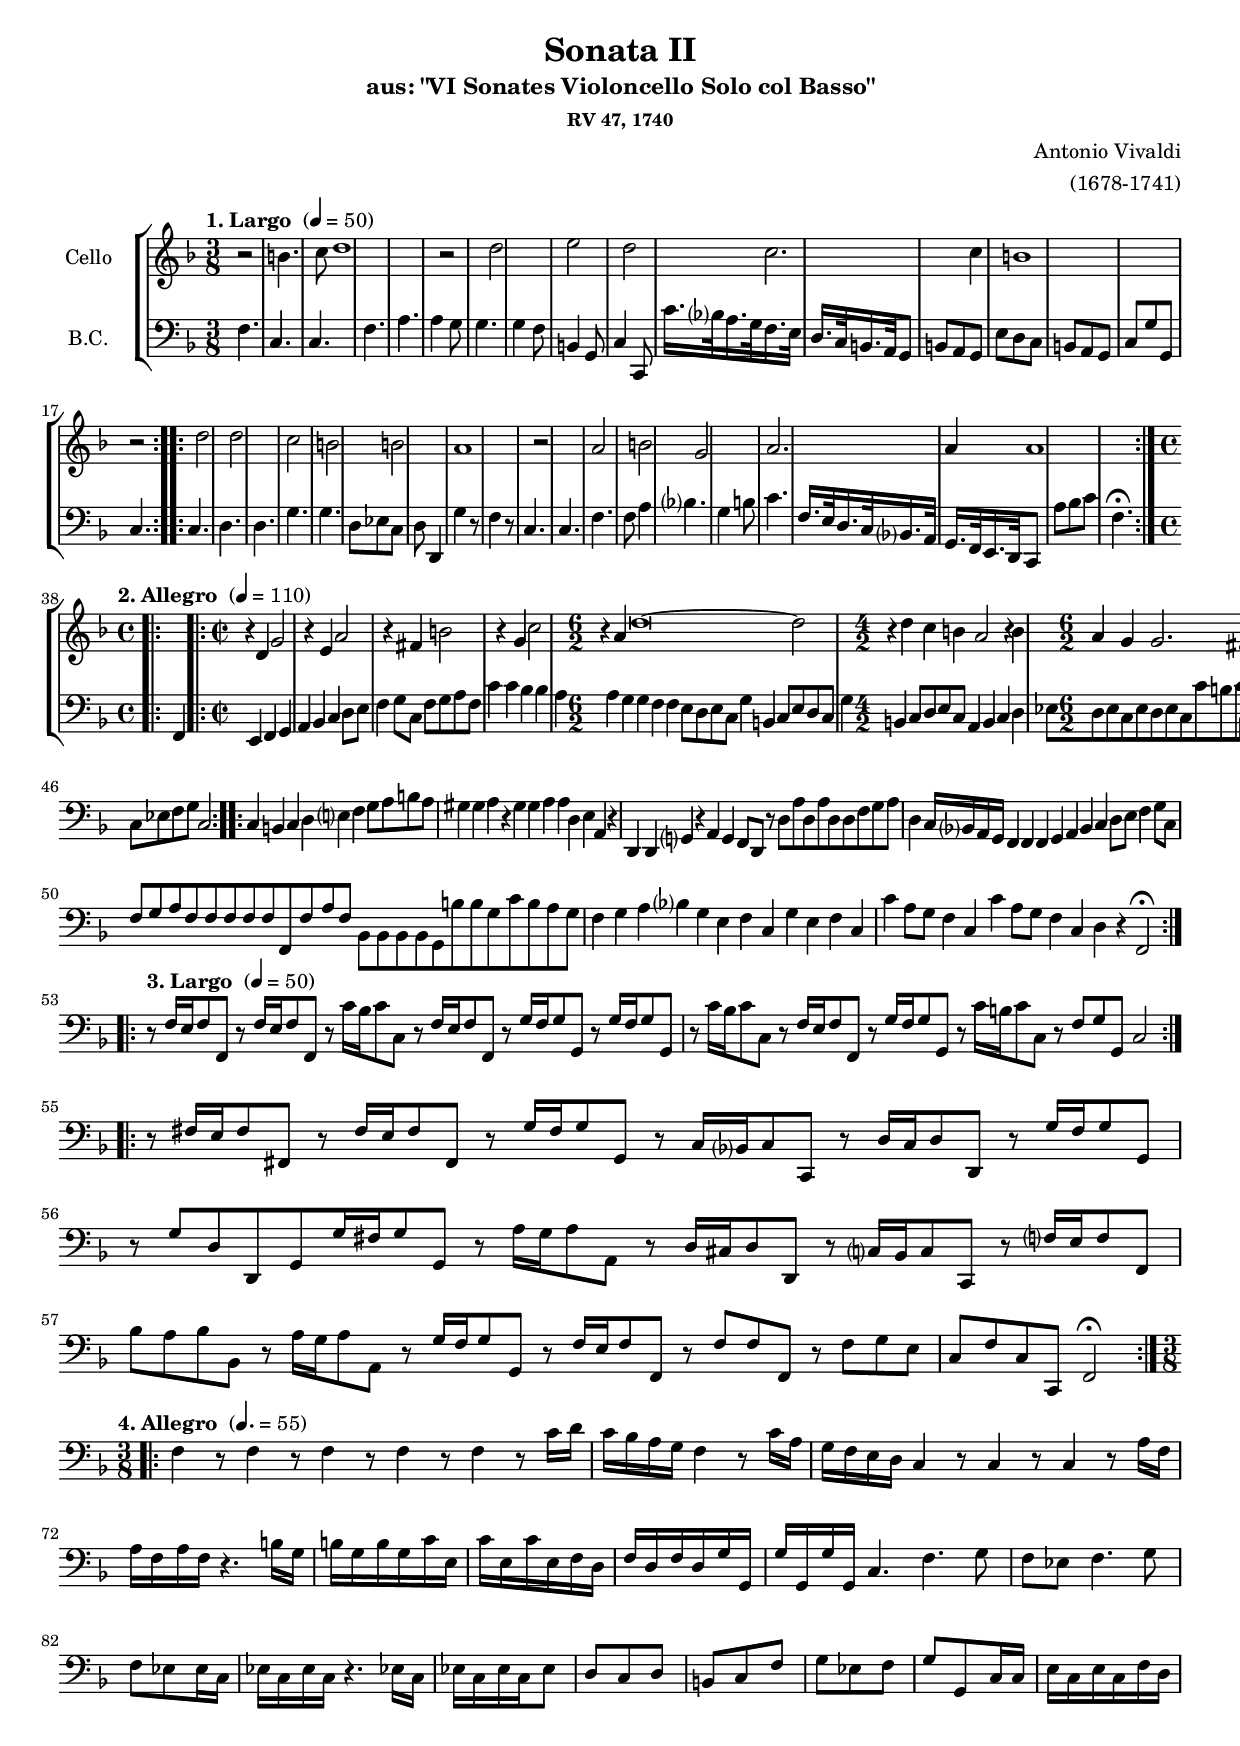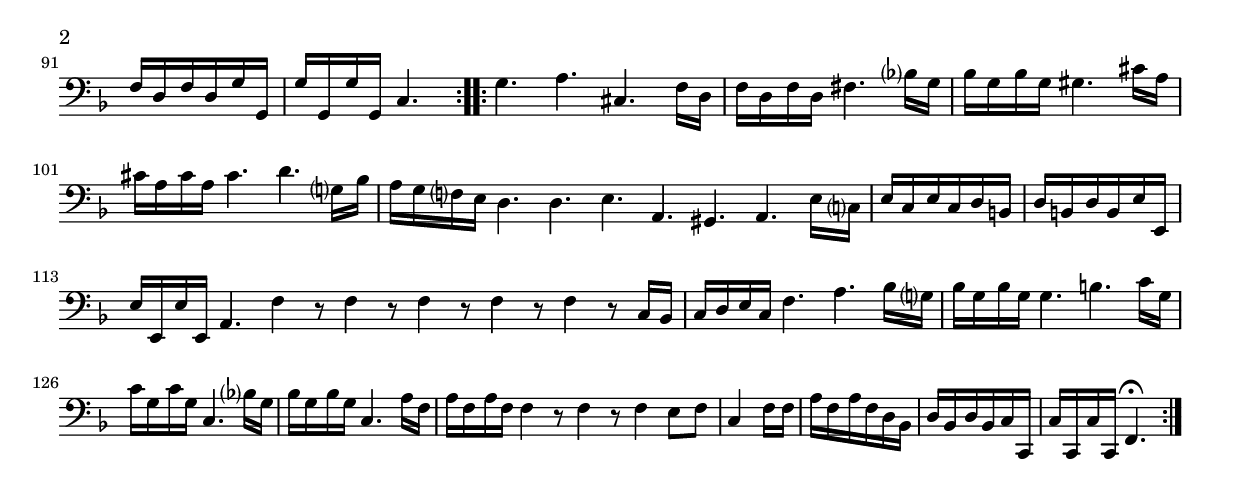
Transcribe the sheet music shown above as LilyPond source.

\version "2.14.2"
\include "deutsch.ly"

#(set-global-staff-size 17.75)

\header {
  title = "Sonata II"
  subtitle = "aus: \"VI Sonates Violoncello Solo col Basso\""
  subsubtitle = "RV 47, 1740"
  composer = "Antonio Vivaldi"
  arranger = "(1678-1741)"
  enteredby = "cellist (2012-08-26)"
}

voiceconsts = {
 \key f \major
  \clef "bass"
% \numericTimeSignature
 \compressFullBarRests
}

mihi = "clarinet"
%minstr = "accordion"
milo = "bassoon"
mibc = "harpsichord"

moral = \markup \italic "molto rall."

introa = { \tempo "1. Largo " 4=50  \time 3/8 }
introb = { \break \tempo "2. Allegro " 4=110 \time 4/4 }
introc = { \break \tempo "3. Largo " 4=50 }
introd = { \break \tempo "4. Allegro " 4.=55 \time 3/8 }

\include "v1.ily"
\include "v2.ily"


music = \new StaffGroup <<
          \new Staff {
	    \set Staff.midiInstrument = \milo
            \set Staff.instrumentName = #"Cello"
            \va
          }

          \new Staff {
	    \set Staff.midiInstrument = \mibc
            \set Staff.instrumentName = #"B.C."
            \vb
          }
>>

\book {
  \score {
    \music
    \layout {}
  }

  \score {
    \unfoldRepeats \music

    \midi {
      \context {
        \Score
      }
    }
  }
}
